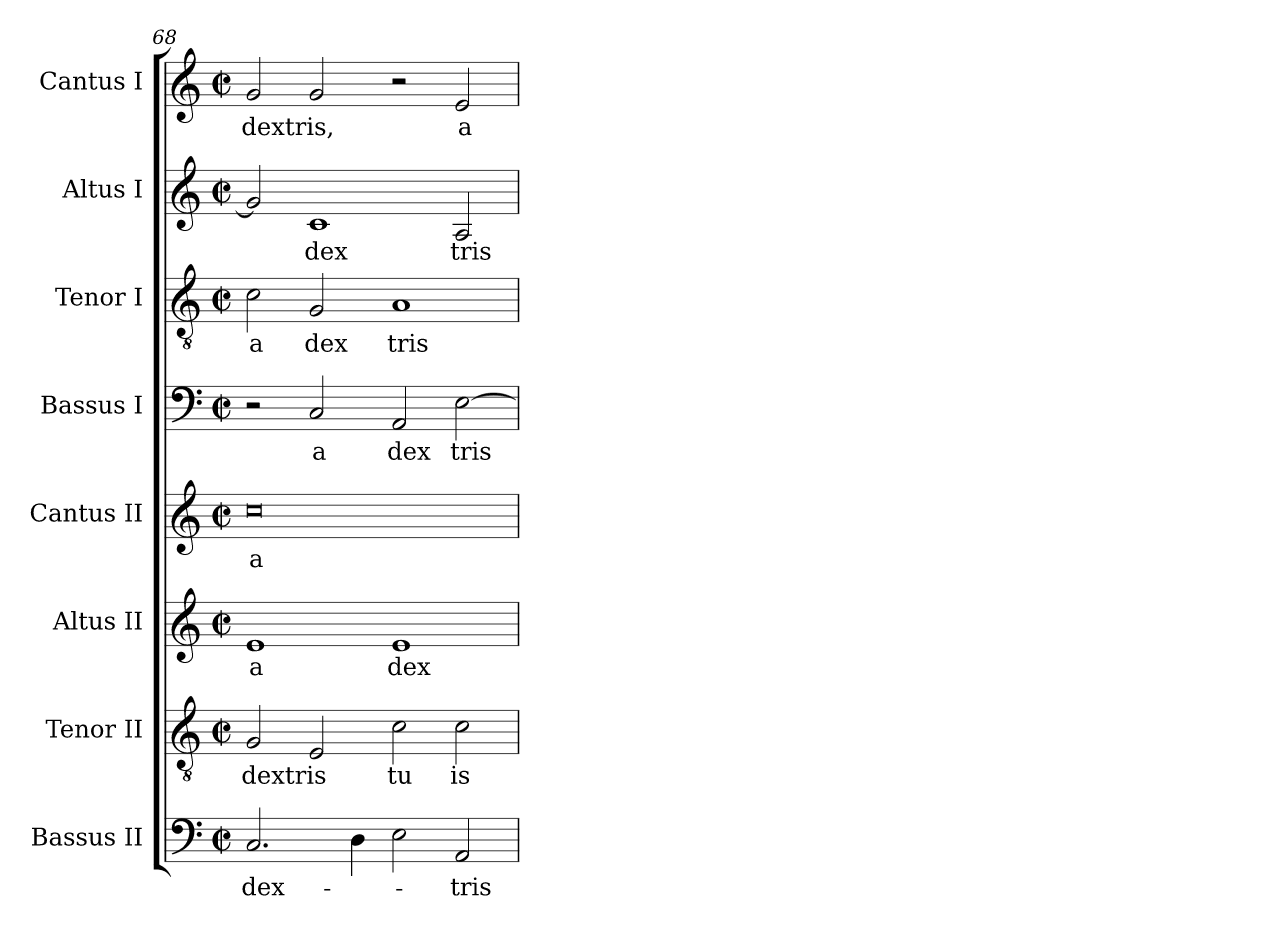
**kern	**text	**kern	**text	**kern	**text	**kern	**text	**kern	**text	**kern	**text	**kern	**text	**kern	**text
*part8	*part8	*part7	*part7	*part6	*part6	*part5	*part5	*part4	*part4	*part3	*part3	*part2	*part2	*part1	*part1
*staff8	*staff8	*staff7	*staff7	*staff6	*staff6	*staff5	*staff5	*staff4	*staff4	*staff3	*staff3	*staff2	*staff2	*staff1	*staff1
*I"Bassus II	*	*I"Tenor II	*	*I"Altus II	*	*I"Cantus II	*	*I"Bassus I	*	*I"Tenor I	*	*I"Altus I	*	*I"Cantus I	*
*clefF4	*	*clefGv2	*	*clefG2	*	*clefG2	*	*clefF4	*	*clefGv2	*	*clefG2	*	*clefG2	*
*M2/2	*	*M2/2	*	*M2/2	*	*M2/2	*	*M2/2	*	*M2/2	*	*M2/2	*	*M2/2	*
*met(c|)	*	*met(c|)	*	*met(c|)	*	*met(c|)	*	*met(c|)	*	*met(c|)	*	*met(c|)	*	*met(c|)	*
=68	=68	=68	=68	=68	=68	=68	=68	=68	=68	=68	=68	=68	=68	=68	=68
!	!LO:LY:b	!	!LO:LY:b	!	!LO:LY:b:cj	!	!LO:LY:b:cj	!	!	!	!LO:LY:b:cj	!	!	!	!LO:LY:b
2.C/	dex-	2G/	dextris	1e	a	0cc	a	2r	.	2c\	a	2g/]	.	2g/	dextris,
!	!	!	!	!	!	!	!	!	!LO:LY:b:cj	!	!LO:LY:b:cj	!	!LO:LY:b:cj	!	!
.	.	2E/	.	.	.	.	.	2C/	a	2G/	dex	1c	dex	2g/	.
4D\	.	.	.	.	.	.	.	.	.	.	.	.	.	.	.
!	!	!	!LO:LY:b:cj	!	!LO:LY:b:cj	!	!	!	!LO:LY:b:cj	!	!LO:LY:b:cj	!	!	!	!
2E\	.	2c\	tu	1e	dex	.	.	2AA/	dex	1A	tris	.	.	2r	.
!	!LO:LY:b:cj	!	!LO:LY:b:cj	!	!	!	!	!	!LO:LY:b	!	!	!	!LO:LY:b:cj	!	!LO:LY:b:cj
2AA/	-tris	2c\	is	.	.	.	.	[>2E\	tris	.	.	2A/	tris	2e/	a
=	=	=	=	=	=	=	=	=	=	=	=	=	=	=	=
*-	*-	*-	*-	*-	*-	*-	*-	*-	*-	*-	*-	*-	*-	*-	*-
